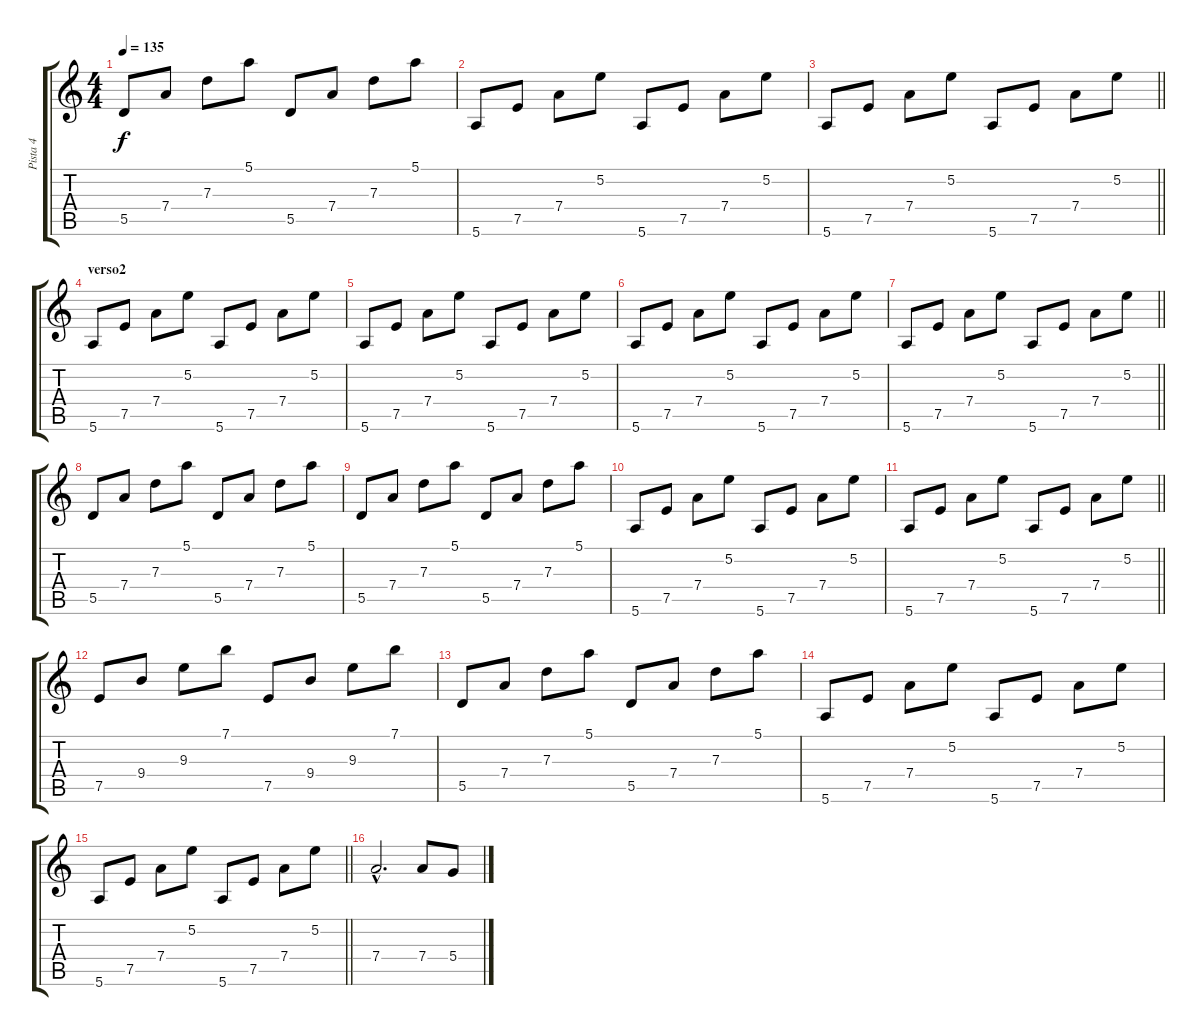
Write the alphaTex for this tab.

\track ("Pista 4" "Pista 4") {instrument overdrivenguitar}
\staff {score tabs}
\tuning (E4 B3 G3 D3 A2 E2) {hide}
\ts (4 4)
\tempo 135
\clef g2
\ks c
5.5.8{dy f} 7.4.8 7.3.8 5.1.8 5.5.8 7.4.8 7.3.8 5.1.8 |
5.6.8 7.5.8 7.4.8 5.2.8 5.6.8 7.5.8 7.4.8 5.2.8 |
\barLineRight lightlight
5.6.8 7.5.8 7.4.8 5.2.8 5.6.8 7.5.8 7.4.8 5.2.8 |
\section ("" "verso2")
5.6.8 7.5.8 7.4.8 5.2.8 5.6.8 7.5.8 7.4.8 5.2.8 |
5.6.8 7.5.8 7.4.8 5.2.8 5.6.8 7.5.8 7.4.8 5.2.8 |
5.6.8 7.5.8 7.4.8 5.2.8 5.6.8 7.5.8 7.4.8 5.2.8 |
\barLineRight lightlight
5.6.8 7.5.8 7.4.8 5.2.8 5.6.8 7.5.8 7.4.8 5.2.8 |
5.5.8 7.4.8 7.3.8 5.1.8 5.5.8 7.4.8 7.3.8 5.1.8 |
5.5.8 7.4.8 7.3.8 5.1.8 5.5.8 7.4.8 7.3.8 5.1.8 |
5.6.8 7.5.8 7.4.8 5.2.8 5.6.8 7.5.8 7.4.8 5.2.8 |
\barLineRight lightlight
5.6.8 7.5.8 7.4.8 5.2.8 5.6.8 7.5.8 7.4.8 5.2.8 |
7.5.8 9.4.8 9.3.8 7.1.8 7.5.8 9.4.8 9.3.8 7.1.8 |
5.5.8 7.4.8 7.3.8 5.1.8 5.5.8 7.4.8 7.3.8 5.1.8 |
5.6.8 7.5.8 7.4.8 5.2.8 5.6.8 7.5.8 7.4.8 5.2.8 |
\barLineRight lightlight
5.6.8 7.5.8 7.4.8 5.2.8 5.6.8 7.5.8 7.4.8 5.2.8 |
7.4{hac}.2{d} 7.4.8 5.4.8
